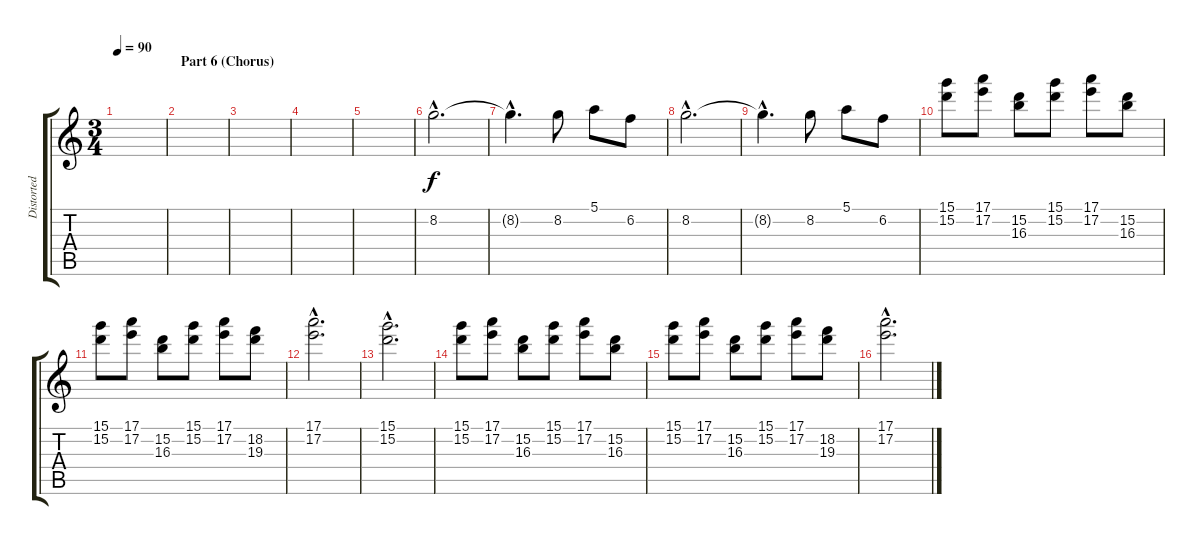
\track ("Distorted Guitar III" "Distorted ") {instrument distortionguitar}
\staff {score tabs}
\tuning (E4 B3 G3 D3 A2 E2) {hide}
\ts (3 4)
\tempo 90
\clef g2
\ks c
|
\section ("" "Part 6 (Chorus)")
|
|
|
|
8.2{hac}.2{d} |
8.2{hac t}.4{d} 8.2.8 5.1.8 6.2.8 |
8.2{hac}.2{d} |
8.2{hac t}.4{d} 8.2.8 5.1.8 6.2.8 |
(15.1 15.2).8 (17.1 17.2).8 (15.2 16.3).8 (15.1 15.2).8 (17.1 17.2).8 (15.2 16.3).8 |
(15.1 15.2).8 (17.1 17.2).8 (15.2 16.3).8 (15.1 15.2).8 (17.1 17.2).8 (18.2 19.3).8 |
(17.1{hac} 17.2{hac}).2{d} |
(15.1{hac} 15.2{hac}).2{d} |
(15.1 15.2).8 (17.1 17.2).8 (15.2 16.3).8 (15.1 15.2).8 (17.1 17.2).8 (15.2 16.3).8 |
(15.1 15.2).8 (17.1 17.2).8 (15.2 16.3).8 (15.1 15.2).8 (17.1 17.2).8 (18.2 19.3).8 |
(17.1{hac} 17.2{hac}).2{d}
